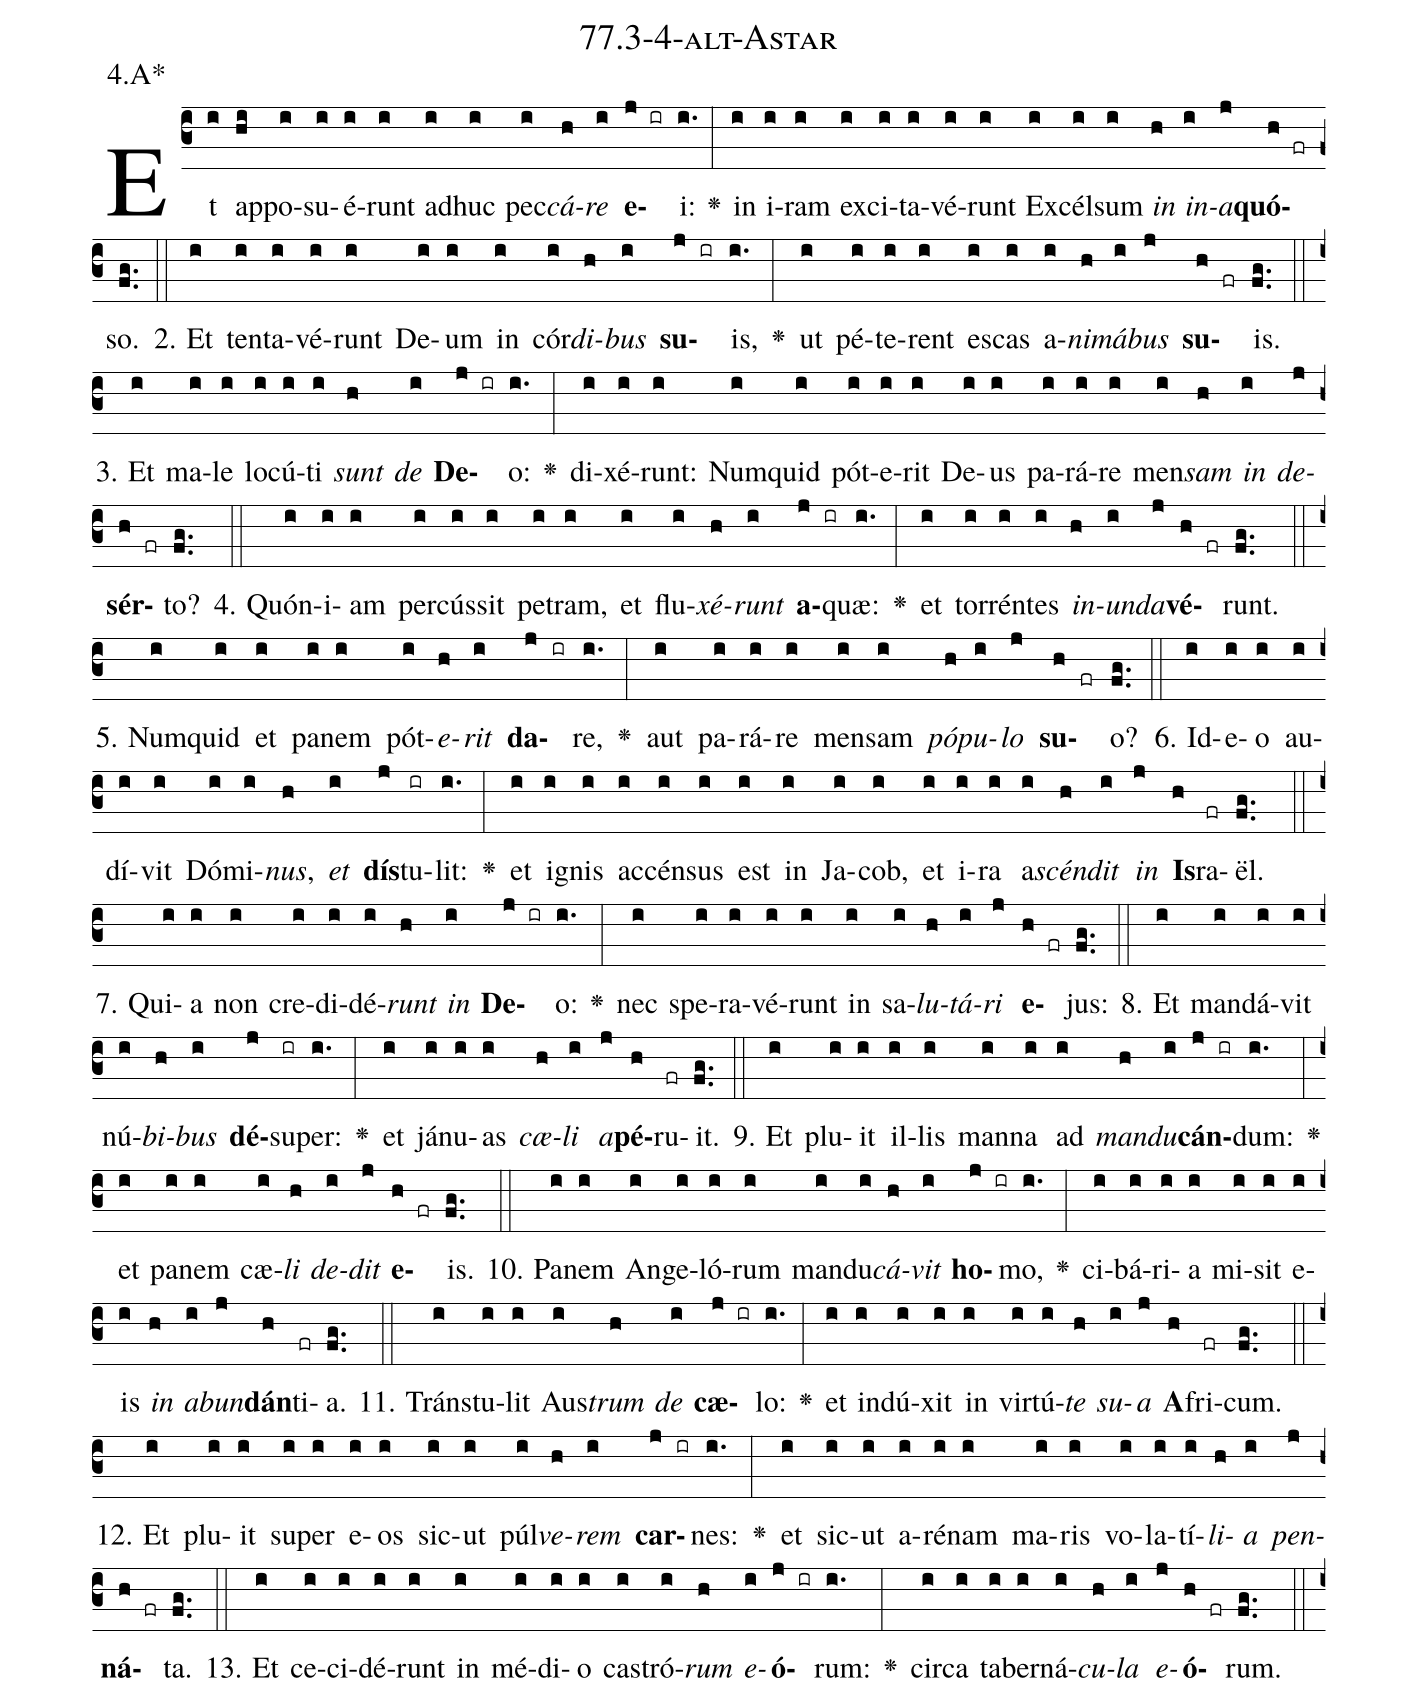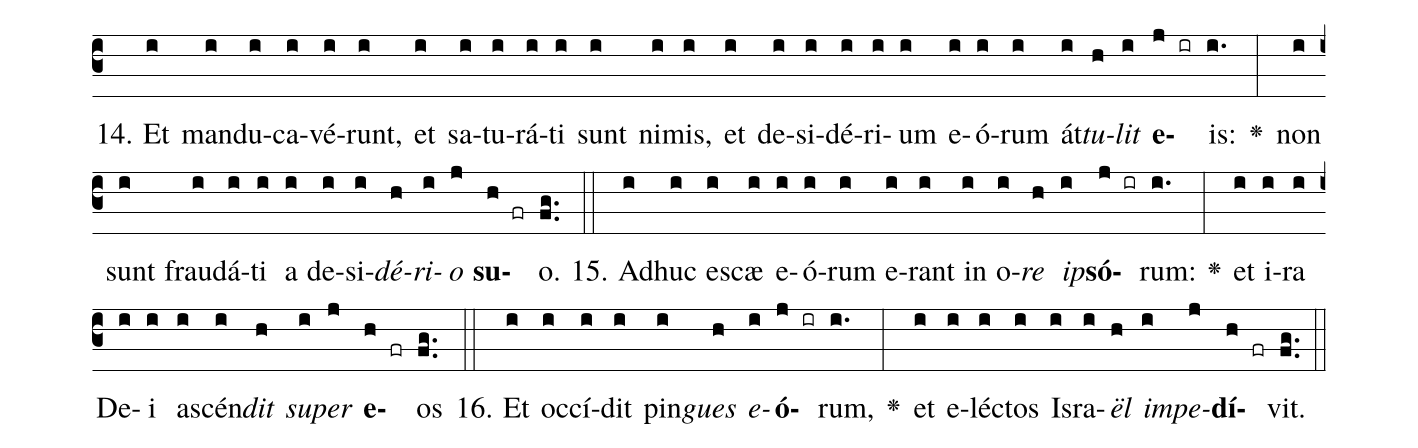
name: 77.3-4-alt-Astar;
annotation: 4.A*;
%%
(c3)Et(i) ap(hi)po(i)su(i)é(i)runt(i) ad(i)huc(i) pec(i)<i>cá</i>(h)<i>re</i>(i) <b>e</b>(j ir)i:(i.) <v>\greheightstar</v>(:) in(i) i(i)ram(i) ex(i)ci(i)ta(i)vé(i)runt(i) Ex(i)cél(i)sum(i) <i>in</i>(h) <i>in</i>(i)<i>a</i>(j)<b>quó</b>(h fr)so.(fg..) (::)
2. Et(i) ten(i)ta(i)vé(i)runt(i) De(i)um(i) in(i) cór(i)<i>di</i>(h)<i>bus</i>(i) <b>su</b>(j ir)is,(i.) <v>\greheightstar</v>(:) ut(i) pé(i)te(i)rent(i) es(i)cas(i) a(i)<i>ni</i>(h)<i>má</i>(i)<i>bus</i>(j) <b>su</b>(h fr)is.(fg..) (::)
3. Et(i) ma(i)le(i) lo(i)cú(i)ti(i) <i>sunt</i>(h) <i>de</i>(i) <b>De</b>(j ir)o:(i.) <v>\greheightstar</v>(:) di(i)xé(i)runt:(i) Num(i)quid(i) pót(i)e(i)rit(i) De(i)us(i) pa(i)rá(i)re(i) men(i)<i>sam</i>(h) <i>in</i>(i) <i>de</i>(j)<b>sér</b>(h fr)to?(fg..) (::)
4. Quón(i)i(i)am(i) per(i)cús(i)sit(i) pe(i)tram,(i) et(i) flu(i)<i>xé</i>(h)<i>runt</i>(i) <b>a</b>(j ir)quæ:(i.) <v>\greheightstar</v>(:) et(i) tor(i)rén(i)tes(i) <i>in</i>(h)<i>un</i>(i)<i>da</i>(j)<b>vé</b>(h fr)runt.(fg..) (::)
5. Num(i)quid(i) et(i) pa(i)nem(i) pót(i)<i>e</i>(h)<i>rit</i>(i) <b>da</b>(j ir)re,(i.) <v>\greheightstar</v>(:) aut(i) pa(i)rá(i)re(i) men(i)sam(i) <i>pó</i>(h)<i>pu</i>(i)<i>lo</i>(j) <b>su</b>(h fr)o?(fg..) (::)
6. Id(i)e(i)o(i) au(i)dí(i)vit(i) Dó(i)mi(i)<i>nus</i>,(h) <i>et</i>(i) <b>dís</b>(j)tu(ir)lit:(i.) <v>\greheightstar</v>(:) et(i) i(i)gnis(i) ac(i)cén(i)sus(i) est(i) in(i) Ja(i)cob,(i) et(i) i(i)ra(i) a(i)<i>scén</i>(h)<i>dit</i>(i) <i>in</i>(j) <b>Is</b>(h)ra(fr)ël.(fg..) (::)
7. Qui(i)a(i) non(i) cre(i)di(i)dé(i)<i>runt</i>(h) <i>in</i>(i) <b>De</b>(j ir)o:(i.) <v>\greheightstar</v>(:) nec(i) spe(i)ra(i)vé(i)runt(i) in(i) sa(i)<i>lu</i>(h)<i>tá</i>(i)<i>ri</i>(j) <b>e</b>(h fr)jus:(fg..) (::)
8. Et(i) man(i)dá(i)vit(i) nú(i)<i>bi</i>(h)<i>bus</i>(i) <b>dé</b>(j)su(ir)per:(i.) <v>\greheightstar</v>(:) et(i) já(i)nu(i)as(i) <i>cæ</i>(h)<i>li</i>(i) <i>a</i>(j)<b>pé</b>(h)ru(fr)it.(fg..) (::)
9. Et(i) plu(i)it(i) il(i)lis(i) man(i)na(i) ad(i) <i>man</i>(h)<i>du</i>(i)<b>cán</b>(j ir)dum:(i.) <v>\greheightstar</v>(:) et(i) pa(i)nem(i) cæ(i)<i>li</i>(h) <i>de</i>(i)<i>dit</i>(j) <b>e</b>(h fr)is.(fg..) (::)
10. Pa(i)nem(i) An(i)ge(i)ló(i)rum(i) man(i)du(i)<i>cá</i>(h)<i>vit</i>(i) <b>ho</b>(j ir)mo,(i.) <v>\greheightstar</v>(:) ci(i)bá(i)ri(i)a(i) mi(i)sit(i) e(i)is(i) <i>in</i>(h) <i>ab</i>(i)<i>un</i>(j)<b>dán</b>(h)ti(fr)a.(fg..) (::)
11. Tráns(i)tu(i)lit(i) Aus(i)<i>trum</i>(h) <i>de</i>(i) <b>cæ</b>(j ir)lo:(i.) <v>\greheightstar</v>(:) et(i) in(i)dú(i)xit(i) in(i) vir(i)tú(i)<i>te</i>(h) <i>su</i>(i)<i>a</i>(j) <b>A</b>(h)fri(fr)cum.(fg..) (::)
12. Et(i) plu(i)it(i) su(i)per(i) e(i)os(i) sic(i)ut(i) púl(i)<i>ve</i>(h)<i>rem</i>(i) <b>car</b>(j ir)nes:(i.) <v>\greheightstar</v>(:) et(i) sic(i)ut(i) a(i)ré(i)nam(i) ma(i)ris(i) vo(i)la(i)tí(i)<i>li</i>(h)<i>a</i>(i) <i>pen</i>(j)<b>ná</b>(h fr)ta.(fg..) (::)
13. Et(i) ce(i)ci(i)dé(i)runt(i) in(i) mé(i)di(i)o(i) cas(i)tró(i)<i>rum</i>(h) <i>e</i>(i)<b>ó</b>(j ir)rum:(i.) <v>\greheightstar</v>(:) cir(i)ca(i) ta(i)ber(i)ná(i)<i>cu</i>(h)<i>la</i>(i) <i>e</i>(j)<b>ó</b>(h fr)rum.(fg..) (::)
14. Et(i) man(i)du(i)ca(i)vé(i)runt,(i) et(i) sa(i)tu(i)rá(i)ti(i) sunt(i) ni(i)mis,(i) et(i) de(i)si(i)dé(i)ri(i)um(i) e(i)ó(i)rum(i) át(i)<i>tu</i>(h)<i>lit</i>(i) <b>e</b>(j ir)is:(i.) <v>\greheightstar</v>(:) non(i) sunt(i) frau(i)dá(i)ti(i) a(i) de(i)si(i)<i>dé</i>(h)<i>ri</i>(i)<i>o</i>(j) <b>su</b>(h fr)o.(fg..) (::)
15. Ad(i)huc(i) e(i)scæ(i) e(i)ó(i)rum(i) e(i)rant(i) in(i) o(i)<i>re</i>(h) <i>ip</i>(i)<b>só</b>(j ir)rum:(i.) <v>\greheightstar</v>(:) et(i) i(i)ra(i) De(i)i(i) a(i)scén(i)<i>dit</i>(h) <i>su</i>(i)<i>per</i>(j) <b>e</b>(h fr)os(fg..) (::)
16. Et(i) oc(i)cí(i)dit(i) pin(i)<i>gues</i>(h) <i>e</i>(i)<b>ó</b>(j ir)rum,(i.) <v>\greheightstar</v>(:) et(i) e(i)léc(i)tos(i) Is(i)ra(i)<i>ël</i>(h) <i>im</i>(i)<i>pe</i>(j)<b>dí</b>(h fr)vit.(fg..) (::)
